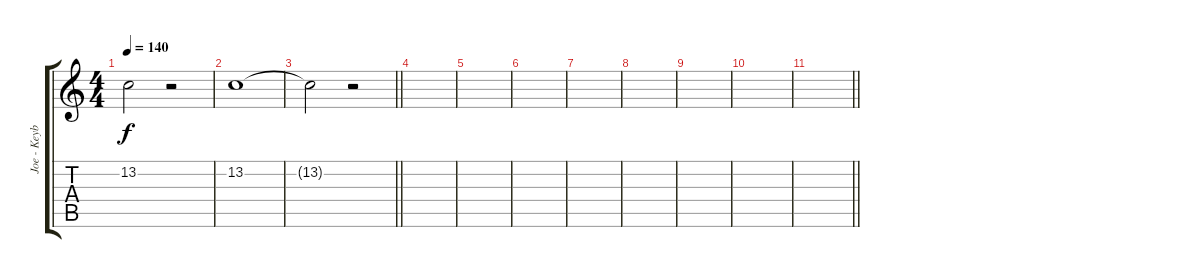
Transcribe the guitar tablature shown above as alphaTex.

\track ("Joe - Keyboards" "Joe - Keyb") {instrument lead2sawtooth}
\staff {score tabs}
\tuning (E4 B3 G3 D3 A2 E2) {hide}
\ts (4 4)
\tempo 140
\clef g2
\ks c
13.2{t}.2{dy f} r.2 |
13.2.1 |
\barLineRight lightlight
13.2{t}.2 r.2 |
|
|
|
|
|
|
|
\barLineRight lightlight
